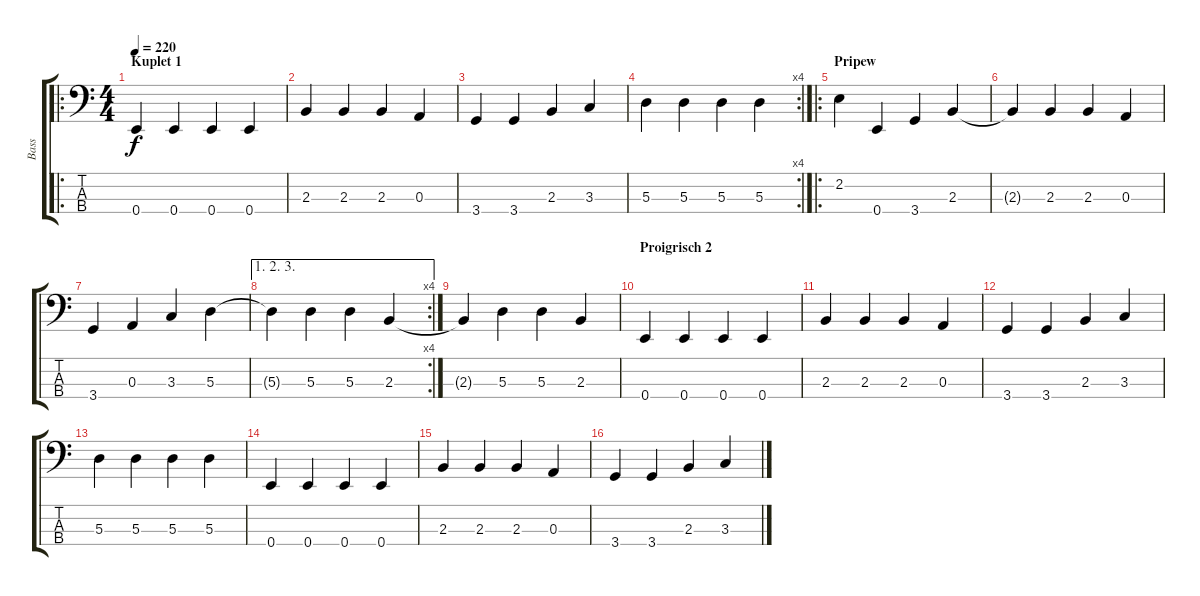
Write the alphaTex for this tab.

\track ("Bass" "Bass") {instrument electricbassfinger}
\staff {score tabs}
\tuning (G2 D2 A1 E1) {hide}
\ro
\ts (4 4)
\section ("" "Kuplet 1")
\tempo 220
\clef f4
\ks c
0.4.4{dy f} 0.4.4 0.4.4 0.4.4 |
2.3.4 2.3.4 2.3.4 0.3.4 |
3.4.4 3.4.4 2.3.4 3.3.4 |
\rc 4
5.3.4 5.3.4 5.3.4 5.3.4 |
\ro
\section ("" "Pripew")
2.2.4 0.4.4 3.4.4 2.3.4 |
2.3{t}.4 2.3.4 2.3.4 0.3.4 |
3.4.4 0.3.4 3.3.4 5.3.4 |
\ae (1 2 3)
\rc 4
5.3{t}.4 5.3.4 5.3.4 2.3.4 |
2.3{t}.4 5.3.4 5.3.4 2.3.4 |
\section ("" "Proigrisch 2")
0.4.4 0.4.4 0.4.4 0.4.4 |
2.3.4 2.3.4 2.3.4 0.3.4 |
3.4.4 3.4.4 2.3.4 3.3.4 |
5.3.4 5.3.4 5.3.4 5.3.4 |
0.4.4 0.4.4 0.4.4 0.4.4 |
2.3.4 2.3.4 2.3.4 0.3.4 |
3.4.4 3.4.4 2.3.4 3.3.4
